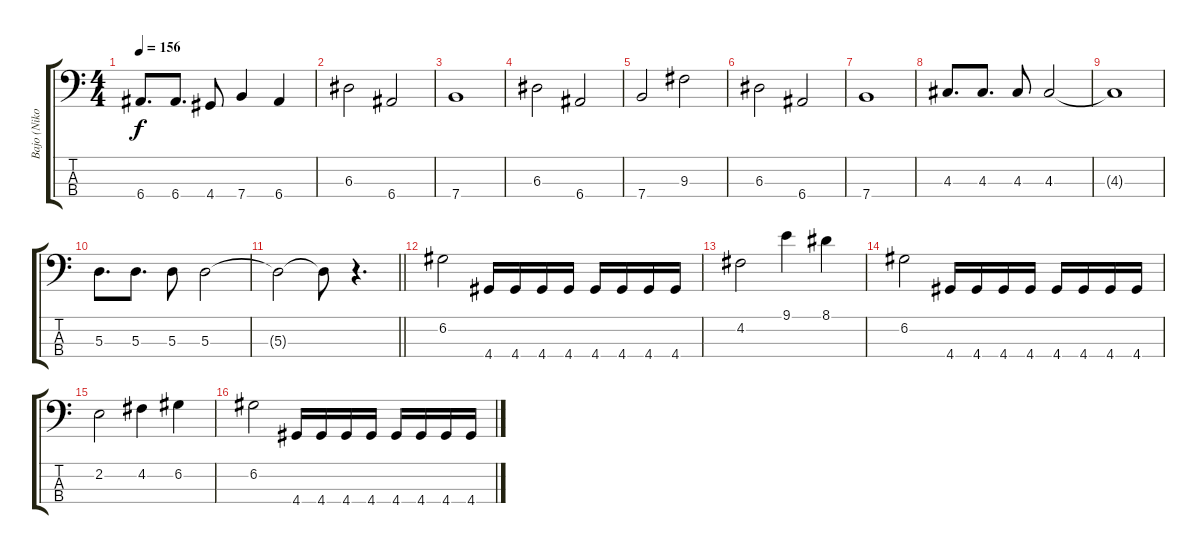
\track ("Bajo (Niko)" "Bajo (Niko") {instrument electricbassfinger}
\staff {score tabs}
\tuning (G2 D2 A1 E1) {hide}
\ts (4 4)
\tempo 156
\clef f4
\ks c
6.4.8{d dy f} 6.4.8{d} 4.4.8 7.4.4 6.4.4 |
6.3.2 6.4.2 |
7.4.1 |
6.3.2 6.4.2 |
7.4.2 9.3.2 |
6.3.2 6.4.2 |
7.4.1 |
4.3.8{d} 4.3.8{d} 4.3.8 4.3.2 |
4.3{t}.1 |
5.3.8{d} 5.3.8{d} 5.3.8 5.3.2 |
\barLineRight lightlight
5.3{t}.2 5.3{t}.8 r.4{d} |
6.2.2 4.4.16 4.4.16 4.4.16 4.4.16 4.4.16 4.4.16 4.4.16 4.4.16 |
4.2.2 9.1.4 8.1.4 |
6.2.2 4.4.16 4.4.16 4.4.16 4.4.16 4.4.16 4.4.16 4.4.16 4.4.16 |
2.2.2 4.2.4 6.2.4 |
6.2.2 4.4.16 4.4.16 4.4.16 4.4.16 4.4.16 4.4.16 4.4.16 4.4.16
